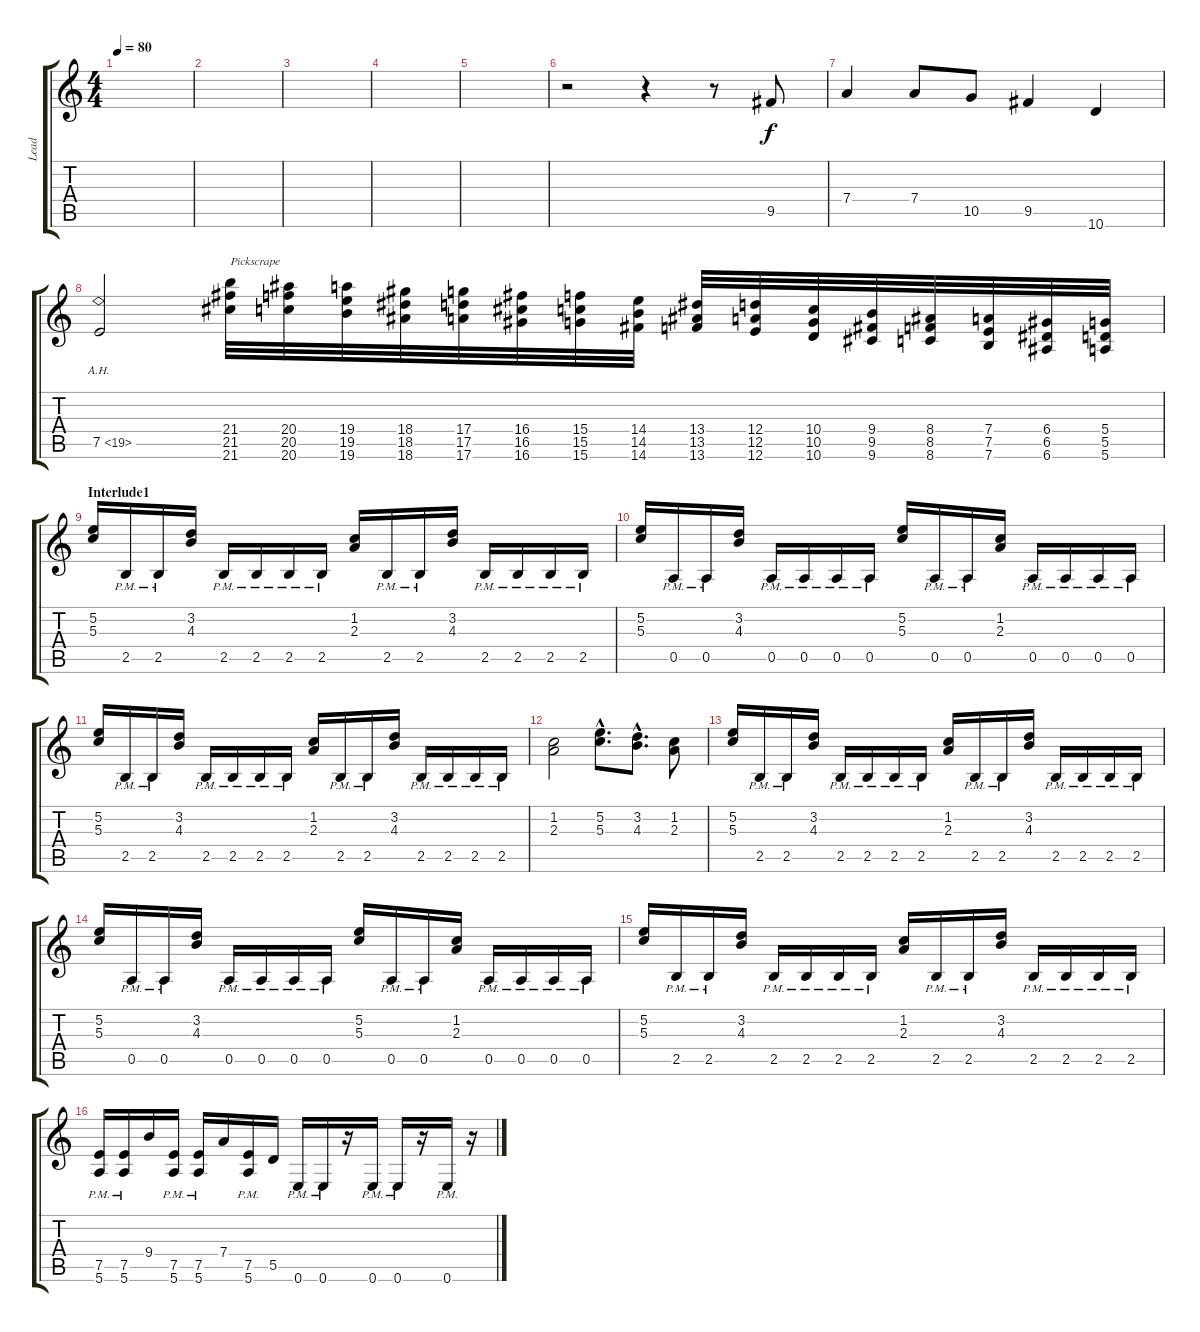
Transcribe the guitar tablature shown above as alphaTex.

\track ("Lead" "Lead") {instrument distortionguitar}
\staff {score tabs}
\tuning (E4 B3 G3 D3 A2 E2) {hide}
\ts (4 4)
\tempo 80
\clef g2
\ks c
|
|
|
|
|
r.2 r.4 r.8 9.5.8{dy f} |
7.4.4 7.4.8 10.5.8 9.5.4 10.6.4 |
7.5{ah 12}.2 (21.4 21.5 21.6).32{txt "Pickscrape"} (20.4 20.5 20.6).32 (19.4 19.5 19.6).32 (18.4 18.5 18.6).32 (17.4 17.5 17.6).32 (16.4 16.5 16.6).32 (15.4 15.5 15.6).32 (14.4 14.5 14.6).32 (13.4 13.5 13.6).32 (12.4 12.5 12.6).32 (10.4 10.5 10.6).32 (9.4 9.5 9.6).32 (8.4 8.5 8.6).32 (7.4 7.5 7.6).32 (6.4 6.5 6.6).32 (5.4 5.5 5.6).32 |
\section ("" "Interlude1")
(5.2 5.3).16 2.5{pm}.16 2.5{pm}.16 (3.2 4.3).16 2.5{pm}.16 2.5{pm}.16 2.5{pm}.16 2.5{pm}.16 (1.2 2.3).16 2.5{pm}.16 2.5{pm}.16 (3.2 4.3).16 2.5{pm}.16 2.5{pm}.16 2.5{pm}.16 2.5{pm}.16 |
(5.2 5.3).16 0.5{pm}.16 0.5{pm}.16 (3.2 4.3).16 0.5{pm}.16 0.5{pm}.16 0.5{pm}.16 0.5{pm}.16 (5.2 5.3).16 0.5{pm}.16 0.5{pm}.16 (1.2 2.3).16 0.5{pm}.16 0.5{pm}.16 0.5{pm}.16 0.5{pm}.16 |
(5.2 5.3).16 2.5{pm}.16 2.5{pm}.16 (3.2 4.3).16 2.5{pm}.16 2.5{pm}.16 2.5{pm}.16 2.5{pm}.16 (1.2 2.3).16 2.5{pm}.16 2.5{pm}.16 (3.2 4.3).16 2.5{pm}.16 2.5{pm}.16 2.5{pm}.16 2.5{pm}.16 |
(1.2 2.3).2 (5.2{hac} 5.3{hac}).8{d} (3.2{hac} 4.3{hac}).8{d} (1.2 2.3).8 |
(5.2 5.3).16 2.5{pm}.16 2.5{pm}.16 (3.2 4.3).16 2.5{pm}.16 2.5{pm}.16 2.5{pm}.16 2.5{pm}.16 (1.2 2.3).16 2.5{pm}.16 2.5{pm}.16 (3.2 4.3).16 2.5{pm}.16 2.5{pm}.16 2.5{pm}.16 2.5{pm}.16 |
(5.2 5.3).16 0.5{pm}.16 0.5{pm}.16 (3.2 4.3).16 0.5{pm}.16 0.5{pm}.16 0.5{pm}.16 0.5{pm}.16 (5.2 5.3).16 0.5{pm}.16 0.5{pm}.16 (1.2 2.3).16 0.5{pm}.16 0.5{pm}.16 0.5{pm}.16 0.5{pm}.16 |
(5.2 5.3).16 2.5{pm}.16 2.5{pm}.16 (3.2 4.3).16 2.5{pm}.16 2.5{pm}.16 2.5{pm}.16 2.5{pm}.16 (1.2 2.3).16 2.5{pm}.16 2.5{pm}.16 (3.2 4.3).16 2.5{pm}.16 2.5{pm}.16 2.5{pm}.16 2.5{pm}.16 |
(7.5{pm} 5.6).16 (7.5{pm} 5.6).16 9.4.16 (7.5{pm} 5.6).16 (7.5{pm} 5.6).16 7.4.16 (7.5{pm} 5.6).16 5.5.16 0.6{pm}.16 0.6{pm}.16 r.16 0.6{pm}.16 0.6{pm}.16 r.16 0.6{pm}.16 r.16
